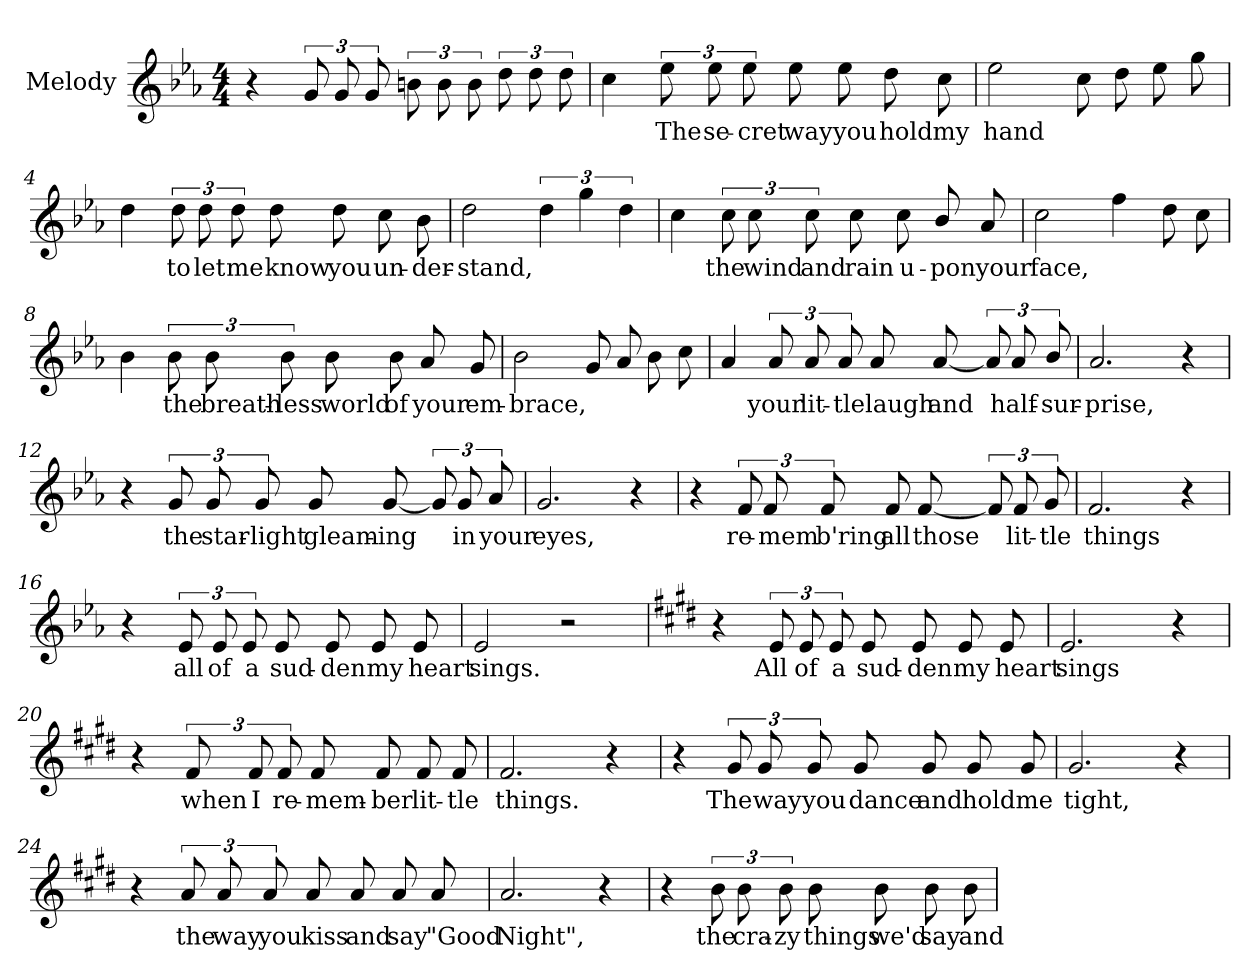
**kern	**text
*part1	*part1
*staff1	*staff1
*I"Melody	*
*clefG2	*
*k[b-e-a-]	*
*M4/4	*
=1	=1
4r	.
12g/L	.
12g/	.
12g/	.
12bn\L	.
12b\	.
12b\	.
12dd\L	.
12dd\	.
12dd\	.
=2	=2
4cc\	.
12ee-\L	The
12ee-\	se-
12ee-\	cret
8ee-\L	way
8ee-\	you
8dd\L	hold
8cc\	my
=3	=3
2ee-\	hand
8cc\L	.
8dd\	.
8ee-\L	.
8gg\	.
!!LO:LB:g=z
=4	=4
4dd\	.
12dd\L	to
12dd\	let
12dd\	me
8dd\L	know
8dd\	you
8cc\L	un-
8b-\	der-
=5	=5
2dd\	stand,
6dd\	.
6gg\	.
6dd\	.
=6	=6
4cc\	.
12cc\L	the
12cc\	wind
12cc\	and
8cc\L	rain
8cc\	u-
8b-/L	pon
8a-/	your
!!LO:LB:g=z
=7	=7
2cc\	face,
4ff\	.
8dd\L	.
8cc\	.
=8	=8
4b-\	.
12b-\L	the
12b-\	breath-
12b-\	less
8b-\L	world
8b-\	of
8a-/L	your
8g/	em-
=9	=9
2b-\	brace,
8g/L	.
8a-/	.
8b-\L	.
8cc\	.
!!LO:LB:g=z
=10	=10
4a-/	.
12a-/L	your
12a-/	lit-
12a-/	tle
8a-/L	laugh
[<8a-/	and
12a-/L]	.
12a-/	half-
12b-/	sur-
=11	=11
2.a-/	prise,
4r	.
=12	=12
4r	.
12g/L	the
12g/	star-
12g/	light
8g/L	gleam-
[<8g/	ing
12g/L]	.
12g/	in
12a-/	your
!!LO:LB:g=z
=13	=13
2.g/	eyes,
4r	.
=14	=14
4r	.
12f/L	re-
12f/	mem
12f/	b'ring
8f/L	all
[<8f/	those
12f/L]	.
12f/	lit-
12g/	tle
=15	=15
2.f/	things
4r	.
!!LO:LB:g=z
=16	=16
4r	.
12e-/L	all
12e-/	of
12e-/	a
8e-/L	sud-
8e-/	den
8e-/L	my
8e-/	heart
=17	=17
2e-/	sings.
2r	.
=18	=18
*k[f#c#g#d#]	*
4r	.
12e/L	All
12e/	of
12e/	a
8e/L	sud-
8e/	den
8e/L	my
8e/	heart
!!LO:LB:g=z
=19	=19
2.e/	sings
4r	.
=20	=20
4r	.
12f#/L	when
12f#/	I
12f#/	re-
8f#/L	mem-
8f#/	ber
8f#/L	lit-
8f#/	tle
=21	=21
2.f#/	things.
4r	.
!!LO:LB:g=z
=22	=22
4r	.
12g#/L	The
12g#/	way
12g#/	you
8g#/L	dance
8g#/	and
8g#/L	hold
8g#/	me
=23	=23
2.g#/	tight,
4r	.
=24	=24
4r	.
12a/L	the
12a/	way
12a/	you
8a/L	kiss
8a/	and
8a/L	say
8a/	"Good
!!LO:PB:g=z
=25	=25
2.a/	Night",
4r	.
=26	=26
4r	.
12b\L	the
12b\	cra-
12b\	zy
8b\L	things
8b\	we'd
8b\L	say
8b\	and
=	=
*-	*-
